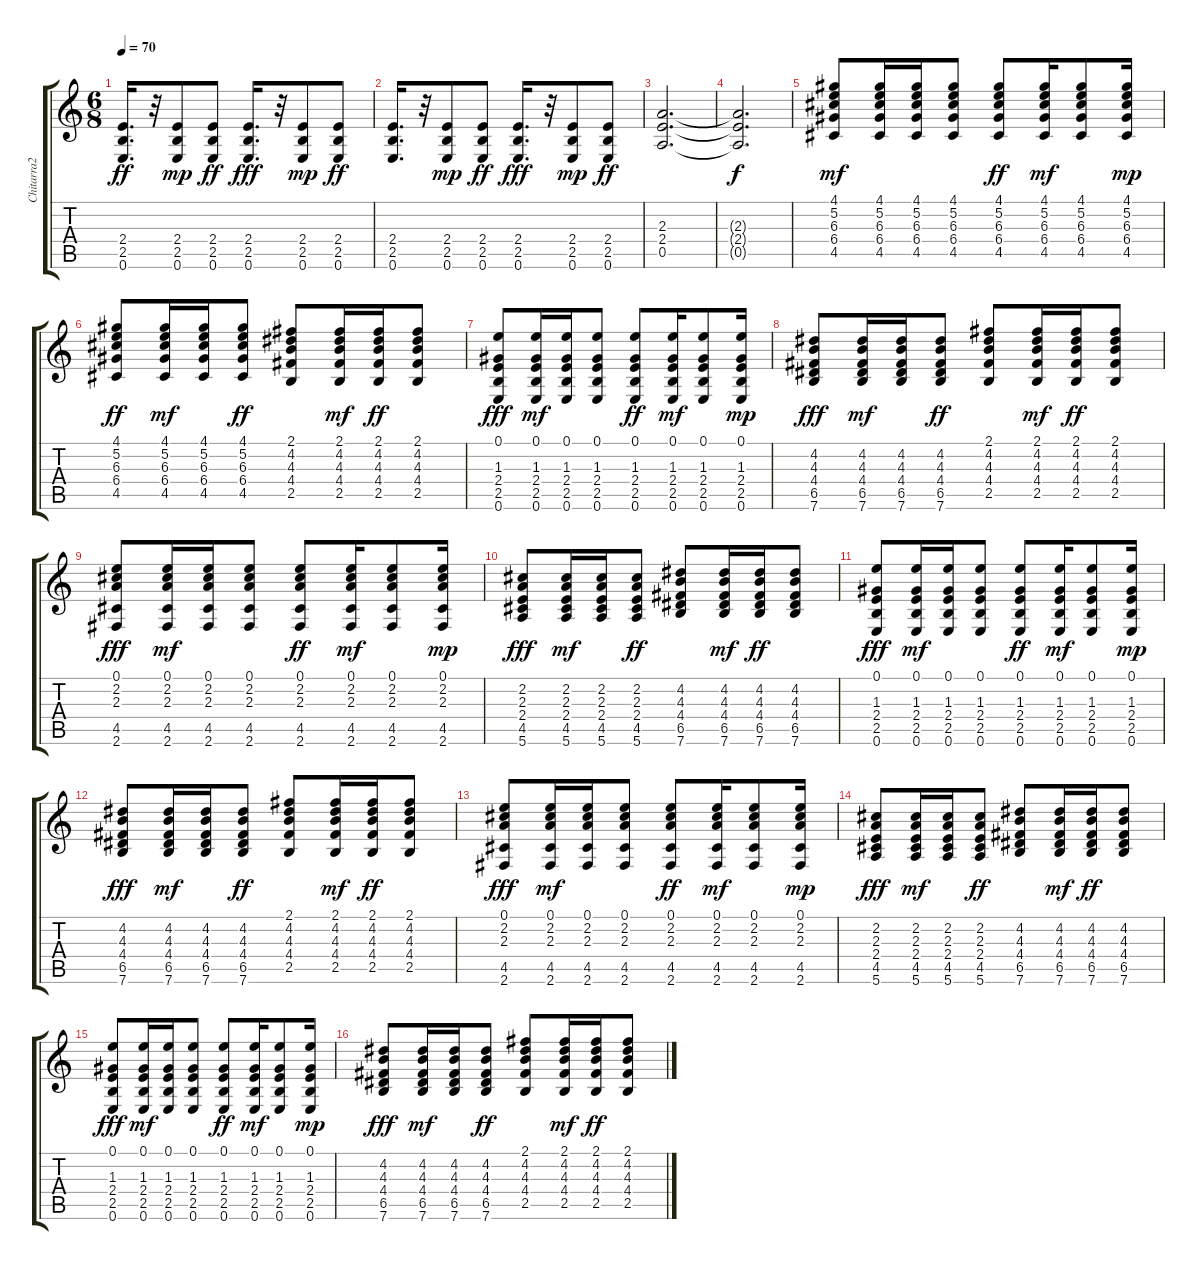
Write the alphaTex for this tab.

\track ("Chitarra2" "Chitarra2") {instrument acousticguitarsteel}
\staff {score tabs}
\tuning (E4 B3 G3 D3 A2 E2) {hide}
\ts (6 8)
\tempo 70
\clef g2
\ks c
(2.4 2.5 0.6).16{d dy ff} r.32 (2.4 2.5 0.6).8{dy mp} (2.4 2.5 0.6).8{dy ff} (2.4 2.5 0.6).16{d dy fff} r.32 (2.4 2.5 0.6).8{dy mp} (2.4 2.5 0.6).8{dy ff} |
(2.4 2.5 0.6).16{d} r.32 (2.4 2.5 0.6).8{dy mp} (2.4 2.5 0.6).8{dy ff} (2.4 2.5 0.6).16{d dy fff} r.32 (2.4 2.5 0.6).8{dy mp} (2.4 2.5 0.6).8{dy ff} |
(2.3 2.4 0.5).2{d} |
(2.3{t} 2.4{t} 0.5{t}).2{d dy f} |
(4.1 5.2 6.3 6.4 4.5).8{dy mf} (4.1 5.2 6.3 6.4 4.5).16 (4.1 5.2 6.3 6.4 4.5).16 (4.1 5.2 6.3 6.4 4.5).8 (4.1 5.2 6.3 6.4 4.5).8{dy ff} (4.1 5.2 6.3 6.4 4.5).16{dy mf} (4.1 5.2 6.3 6.4 4.5).8 (4.1 5.2 6.3 6.4 4.5).16{dy mp} |
(4.1 5.2 6.3 6.4 4.5).8{dy ff} (4.1 5.2 6.3 6.4 4.5).16{dy mf} (4.1 5.2 6.3 6.4 4.5).16 (4.1 5.2 6.3 6.4 4.5).8{dy ff} (2.1 4.2 4.3 4.4 2.5).8 (2.1 4.2 4.3 4.4 2.5).16{dy mf} (2.1 4.2 4.3 4.4 2.5).16{dy ff} (2.1 4.2 4.3 4.4 2.5).8 |
(0.1 1.3 2.4 2.5 0.6).8{dy fff} (0.1 1.3 2.4 2.5 0.6).16{dy mf} (0.1 1.3 2.4 2.5 0.6).16 (0.1 1.3 2.4 2.5 0.6).8 (0.1 1.3 2.4 2.5 0.6).8{dy ff} (0.1 1.3 2.4 2.5 0.6).16{dy mf} (0.1 1.3 2.4 2.5 0.6).8 (0.1 1.3 2.4 2.5 0.6).16{dy mp} |
(4.2 4.3 4.4 6.5 7.6).8{dy fff} (4.2 4.3 4.4 6.5 7.6).16{dy mf} (4.2 4.3 4.4 6.5 7.6).16 (4.2 4.3 4.4 6.5 7.6).8{dy ff} (2.1 4.2 4.3 4.4 2.5).8 (2.1 4.2 4.3 4.4 2.5).16{dy mf} (2.1 4.2 4.3 4.4 2.5).16{dy ff} (2.1 4.2 4.3 4.4 2.5).8 |
(0.1 2.2 2.3 4.5 2.6).8{dy fff} (0.1 2.2 2.3 4.5 2.6).16{dy mf} (0.1 2.2 2.3 4.5 2.6).16 (0.1 2.2 2.3 4.5 2.6).8 (0.1 2.2 2.3 4.5 2.6).8{dy ff} (0.1 2.2 2.3 4.5 2.6).16{dy mf} (0.1 2.2 2.3 4.5 2.6).8 (0.1 2.2 2.3 4.5 2.6).16{dy mp} |
(2.2 2.3 2.4 4.5 5.6).8{dy fff} (2.2 2.3 2.4 4.5 5.6).16{dy mf} (2.2 2.3 2.4 4.5 5.6).16 (2.2 2.3 2.4 4.5 5.6).8{dy ff} (4.2 4.3 4.4 6.5 7.6).8 (4.2 4.3 4.4 6.5 7.6).16{dy mf} (4.2 4.3 4.4 6.5 7.6).16{dy ff} (4.2 4.3 4.4 6.5 7.6).8 |
(0.1 1.3 2.4 2.5 0.6).8{dy fff} (0.1 1.3 2.4 2.5 0.6).16{dy mf} (0.1 1.3 2.4 2.5 0.6).16 (0.1 1.3 2.4 2.5 0.6).8 (0.1 1.3 2.4 2.5 0.6).8{dy ff} (0.1 1.3 2.4 2.5 0.6).16{dy mf} (0.1 1.3 2.4 2.5 0.6).8 (0.1 1.3 2.4 2.5 0.6).16{dy mp} |
(4.2 4.3 4.4 6.5 7.6).8{dy fff} (4.2 4.3 4.4 6.5 7.6).16{dy mf} (4.2 4.3 4.4 6.5 7.6).16 (4.2 4.3 4.4 6.5 7.6).8{dy ff} (2.1 4.2 4.3 4.4 2.5).8 (2.1 4.2 4.3 4.4 2.5).16{dy mf} (2.1 4.2 4.3 4.4 2.5).16{dy ff} (2.1 4.2 4.3 4.4 2.5).8 |
(0.1 2.2 2.3 4.5 2.6).8{dy fff} (0.1 2.2 2.3 4.5 2.6).16{dy mf} (0.1 2.2 2.3 4.5 2.6).16 (0.1 2.2 2.3 4.5 2.6).8 (0.1 2.2 2.3 4.5 2.6).8{dy ff} (0.1 2.2 2.3 4.5 2.6).16{dy mf} (0.1 2.2 2.3 4.5 2.6).8 (0.1 2.2 2.3 4.5 2.6).16{dy mp} |
(2.2 2.3 2.4 4.5 5.6).8{dy fff} (2.2 2.3 2.4 4.5 5.6).16{dy mf} (2.2 2.3 2.4 4.5 5.6).16 (2.2 2.3 2.4 4.5 5.6).8{dy ff} (4.2 4.3 4.4 6.5 7.6).8 (4.2 4.3 4.4 6.5 7.6).16{dy mf} (4.2 4.3 4.4 6.5 7.6).16{dy ff} (4.2 4.3 4.4 6.5 7.6).8 |
(0.1 1.3 2.4 2.5 0.6).8{dy fff} (0.1 1.3 2.4 2.5 0.6).16{dy mf} (0.1 1.3 2.4 2.5 0.6).16 (0.1 1.3 2.4 2.5 0.6).8 (0.1 1.3 2.4 2.5 0.6).8{dy ff} (0.1 1.3 2.4 2.5 0.6).16{dy mf} (0.1 1.3 2.4 2.5 0.6).8 (0.1 1.3 2.4 2.5 0.6).16{dy mp} |
(4.2 4.3 4.4 6.5 7.6).8{dy fff} (4.2 4.3 4.4 6.5 7.6).16{dy mf} (4.2 4.3 4.4 6.5 7.6).16 (4.2 4.3 4.4 6.5 7.6).8{dy ff} (2.1 4.2 4.3 4.4 2.5).8 (2.1 4.2 4.3 4.4 2.5).16{dy mf} (2.1 4.2 4.3 4.4 2.5).16{dy ff} (2.1 4.2 4.3 4.4 2.5).8
